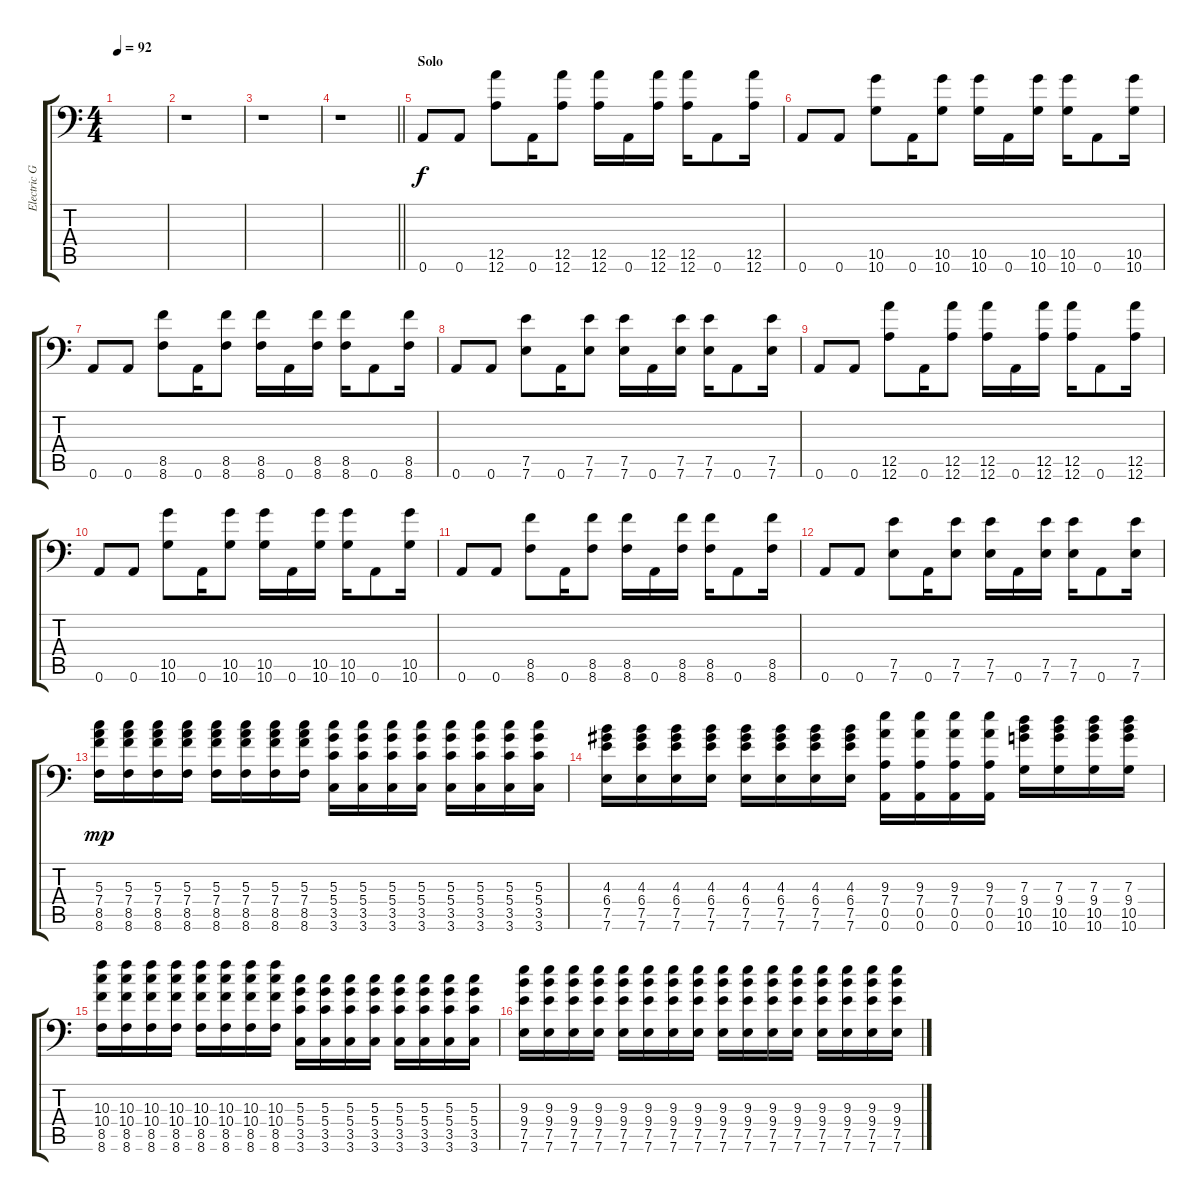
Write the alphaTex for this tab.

\track ("Electric Guitar" "Electric G") {instrument overdrivenguitar}
\staff {score tabs}
\tuning (E4 B3 G3 D3 A2 A1) {hide}
\ts (4 4)
\section ("" "")
\tempo 92
\clef f4
\ks c
|
r.1 |
r.1 |
\barLineRight lightlight
r.1 |
\section ("" "Solo")
0.6.8 0.6.8 (12.5 12.6).8 0.6.16 (12.5 12.6).8 (12.5 12.6).16 0.6.16 (12.5 12.6).16 (12.5 12.6).16 0.6.8 (12.5 12.6).16 |
0.6.8 0.6.8 (10.5 10.6).8 0.6.16 (10.5 10.6).8 (10.5 10.6).16 0.6.16 (10.5 10.6).16 (10.5 10.6).16 0.6.8 (10.5 10.6).16 |
0.6.8 0.6.8 (8.5 8.6).8 0.6.16 (8.5 8.6).8 (8.5 8.6).16 0.6.16 (8.5 8.6).16 (8.5 8.6).16 0.6.8 (8.5 8.6).16 |
0.6.8 0.6.8 (7.5 7.6).8 0.6.16 (7.5 7.6).8 (7.5 7.6).16 0.6.16 (7.5 7.6).16 (7.5 7.6).16 0.6.8 (7.5 7.6).16 |
0.6.8 0.6.8 (12.5 12.6).8 0.6.16 (12.5 12.6).8 (12.5 12.6).16 0.6.16 (12.5 12.6).16 (12.5 12.6).16 0.6.8 (12.5 12.6).16 |
0.6.8 0.6.8 (10.5 10.6).8 0.6.16 (10.5 10.6).8 (10.5 10.6).16 0.6.16 (10.5 10.6).16 (10.5 10.6).16 0.6.8 (10.5 10.6).16 |
0.6.8 0.6.8 (8.5 8.6).8 0.6.16 (8.5 8.6).8 (8.5 8.6).16 0.6.16 (8.5 8.6).16 (8.5 8.6).16 0.6.8 (8.5 8.6).16 |
0.6.8 0.6.8 (7.5 7.6).8 0.6.16 (7.5 7.6).8 (7.5 7.6).16 0.6.16 (7.5 7.6).16 (7.5 7.6).16 0.6.8 (7.5 7.6).16 |
(5.3 7.4 8.5 8.6).16{dy mp} (5.3 7.4 8.5 8.6).16 (5.3 7.4 8.5 8.6).16 (5.3 7.4 8.5 8.6).16 (5.3 7.4 8.5 8.6).16 (5.3 7.4 8.5 8.6).16 (5.3 7.4 8.5 8.6).16 (5.3 7.4 8.5 8.6).16 (5.3 5.4 3.5 3.6).16 (5.3 5.4 3.5 3.6).16 (5.3 5.4 3.5 3.6).16 (5.3 5.4 3.5 3.6).16 (5.3 5.4 3.5 3.6).16 (5.3 5.4 3.5 3.6).16 (5.3 5.4 3.5 3.6).16 (5.3 5.4 3.5 3.6).16 |
(4.3 6.4 7.5 7.6).16 (4.3 6.4 7.5 7.6).16 (4.3 6.4 7.5 7.6).16 (4.3 6.4 7.5 7.6).16 (4.3 6.4 7.5 7.6).16 (4.3 6.4 7.5 7.6).16 (4.3 6.4 7.5 7.6).16 (4.3 6.4 7.5 7.6).16 (9.3 7.4 0.5 0.6).16 (9.3 7.4 0.5 0.6).16 (9.3 7.4 0.5 0.6).16 (9.3 7.4 0.5 0.6).16 (7.3 9.4 10.5 10.6).16 (7.3 9.4 10.5 10.6).16 (7.3 9.4 10.5 10.6).16 (7.3 9.4 10.5 10.6).16 |
(10.3 10.4 8.5 8.6).16 (10.3 10.4 8.5 8.6).16 (10.3 10.4 8.5 8.6).16 (10.3 10.4 8.5 8.6).16 (10.3 10.4 8.5 8.6).16 (10.3 10.4 8.5 8.6).16 (10.3 10.4 8.5 8.6).16 (10.3 10.4 8.5 8.6).16 (5.3 5.4 3.5 3.6).16 (5.3 5.4 3.5 3.6).16 (5.3 5.4 3.5 3.6).16 (5.3 5.4 3.5 3.6).16 (5.3 5.4 3.5 3.6).16 (5.3 5.4 3.5 3.6).16 (5.3 5.4 3.5 3.6).16 (5.3 5.4 3.5 3.6).16 |
(9.3 9.4 7.5 7.6).16 (9.3 9.4 7.5 7.6).16 (9.3 9.4 7.5 7.6).16 (9.3 9.4 7.5 7.6).16 (9.3 9.4 7.5 7.6).16 (9.3 9.4 7.5 7.6).16 (9.3 9.4 7.5 7.6).16 (9.3 9.4 7.5 7.6).16 (9.3 9.4 7.5 7.6).16 (9.3 9.4 7.5 7.6).16 (9.3 9.4 7.5 7.6).16 (9.3 9.4 7.5 7.6).16 (9.3 9.4 7.5 7.6).16 (9.3 9.4 7.5 7.6).16 (9.3 9.4 7.5 7.6).16 (9.3 9.4 7.5 7.6).16
